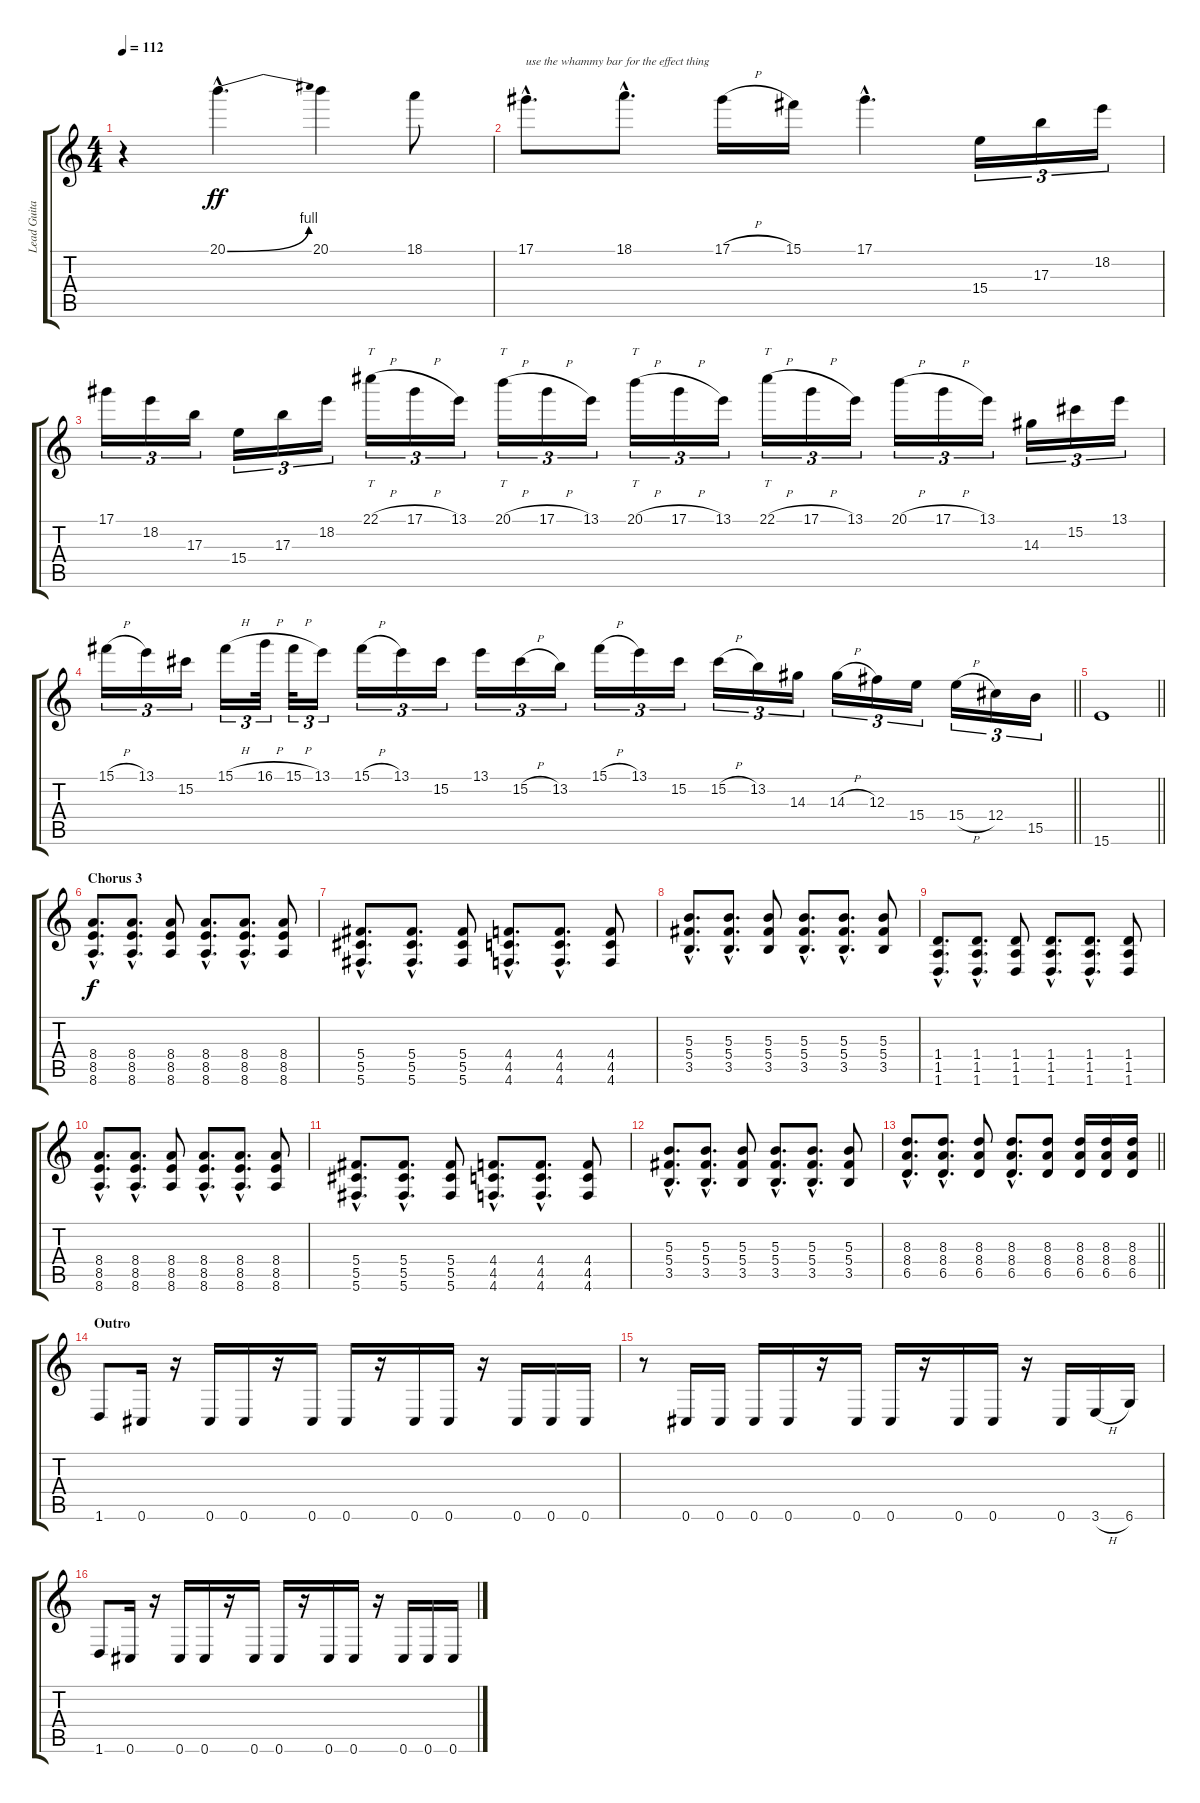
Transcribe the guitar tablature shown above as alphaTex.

\track ("Lead Guitar" "Lead Guita") {instrument distortionguitar}
\staff {score tabs}
\tuning (Eb4 Bb3 Gb3 Db3 Ab2 Db2) {hide}
\ts (4 4)
\tempo 112
\clef g2
\ks c
r.4{dy ff} 20.1{be (bend 0 0 60 4) hac}.4{d} 20.1.4 18.1.8 |
17.1{hac}.8{d txt "use the whammy bar for the effect thing"} 18.1{hac}.8{d} 17.1{h}.16 15.1.16 17.1{hac}.4{d} 15.4.16{tu (3 2)} 17.3.16{tu (3 2)} 18.2.16{tu (3 2)} |
17.1.16{tu (3 2)} 18.2.16{tu (3 2)} 17.3.16{tu (3 2)} 15.4.16{tu (3 2)} 17.3.16{tu (3 2)} 18.2.16{tu (3 2)} 22.1{h}.16{tt tu (3 2)} 17.1{h}.16{tu (3 2)} 13.1.16{tu (3 2)} 20.1{h}.16{tt tu (3 2)} 17.1{h}.16{tu (3 2)} 13.1.16{tu (3 2)} 20.1{h}.16{tt tu (3 2)} 17.1{h}.16{tu (3 2)} 13.1.16{tu (3 2)} 22.1{h}.16{tt tu (3 2)} 17.1{h}.16{tu (3 2)} 13.1.16{tu (3 2)} 20.1{h}.16{tu (3 2)} 17.1{h}.16{tu (3 2)} 13.1.16{tu (3 2)} 14.3.16{tu (3 2)} 15.2.16{tu (3 2)} 13.1.16{tu (3 2)} |
\barLineRight lightlight
15.1{h}.16{tu (3 2)} 13.1.16{tu (3 2)} 15.2.16{tu (3 2)} 15.1{h}.16{tu (3 2)} 16.1{h}.32{tu (3 2)} 15.1{h}.32{tu (3 2)} 13.1.16{tu (3 2)} 15.1{h}.16{tu (3 2)} 13.1.16{tu (3 2)} 15.2.16{tu (3 2)} 13.1.16{tu (3 2)} 15.2{h}.16{tu (3 2)} 13.2.16{tu (3 2)} 15.1{h}.16{tu (3 2)} 13.1.16{tu (3 2)} 15.2.16{tu (3 2)} 15.2{h}.16{tu (3 2)} 13.2.16{tu (3 2)} 14.3.16{tu (3 2)} 14.3{h}.16{tu (3 2)} 12.3.16{tu (3 2)} 15.4.16{tu (3 2)} 15.4{h}.16{tu (3 2)} 12.4.16{tu (3 2)} 15.5.16{tu (3 2)} |
\barLineRight lightlight
15.6.1 |
\section ("" "Chorus 3")
(8.4{hac} 8.5{hac} 8.6{hac}).8{d dy f} (8.4{hac} 8.5{hac} 8.6{hac}).8{d} (8.4 8.5 8.6).8 (8.4{hac} 8.5{hac} 8.6{hac}).8{d} (8.4{hac} 8.5{hac} 8.6{hac}).8{d} (8.4 8.5 8.6).8 |
(5.4{hac} 5.5{hac} 5.6{hac}).8{d} (5.4{hac} 5.5{hac} 5.6{hac}).8{d} (5.4 5.5 5.6).8 (4.4{hac} 4.5{hac} 4.6{hac}).8{d} (4.4{hac} 4.5{hac} 4.6{hac}).8{d} (4.4 4.5 4.6).8 |
(5.3{hac} 5.4{hac} 3.5{hac}).8{d} (5.3{hac} 5.4{hac} 3.5{hac}).8{d} (5.3 5.4 3.5).8 (5.3{hac} 5.4{hac} 3.5{hac}).8{d} (5.3{hac} 5.4{hac} 3.5{hac}).8{d} (5.3 5.4 3.5).8 |
(1.4{hac} 1.5{hac} 1.6{hac}).8{d} (1.4{hac} 1.5{hac} 1.6{hac}).8{d} (1.4 1.5 1.6).8 (1.4{hac} 1.5{hac} 1.6{hac}).8{d} (1.4{hac} 1.5{hac} 1.6{hac}).8{d} (1.4 1.5 1.6).8 |
(8.4{hac} 8.5{hac} 8.6{hac}).8{d} (8.4{hac} 8.5{hac} 8.6{hac}).8{d} (8.4 8.5 8.6).8 (8.4{hac} 8.5{hac} 8.6{hac}).8{d} (8.4{hac} 8.5{hac} 8.6{hac}).8{d} (8.4 8.5 8.6).8 |
(5.4{hac} 5.5{hac} 5.6{hac}).8{d} (5.4{hac} 5.5{hac} 5.6{hac}).8{d} (5.4 5.5 5.6).8 (4.4{hac} 4.5{hac} 4.6{hac}).8{d} (4.4{hac} 4.5{hac} 4.6{hac}).8{d} (4.4 4.5 4.6).8 |
(5.3{hac} 5.4{hac} 3.5{hac}).8{d} (5.3{hac} 5.4{hac} 3.5{hac}).8{d} (5.3 5.4 3.5).8 (5.3{hac} 5.4{hac} 3.5{hac}).8{d} (5.3{hac} 5.4{hac} 3.5{hac}).8{d} (5.3 5.4 3.5).8 |
\barLineRight lightlight
(8.3{hac} 8.4{hac} 6.5{hac}).8{d} (8.3{hac} 8.4{hac} 6.5{hac}).8{d} (8.3 8.4 6.5).8 (8.3{hac} 8.4{hac} 6.5{hac}).8{d} (8.3 8.4 6.5).8 (8.3 8.4 6.5).16 (8.3 8.4 6.5).16 (8.3 8.4 6.5).16 |
\section ("" "Outro")
1.6.8 0.6.16 r.16 0.6.16 0.6.16 r.16 0.6.16 0.6.16 r.16 0.6.16 0.6.16 r.16 0.6.16 0.6.16 0.6.16 |
r.8 0.6.16 0.6.16 0.6.16 0.6.16 r.16 0.6.16 0.6.16 r.16 0.6.16 0.6.16 r.16 0.6.16 3.6{h}.16 6.6.16 |
1.6.8 0.6.16 r.16 0.6.16 0.6.16 r.16 0.6.16 0.6.16 r.16 0.6.16 0.6.16 r.16 0.6.16 0.6.16 0.6.16
